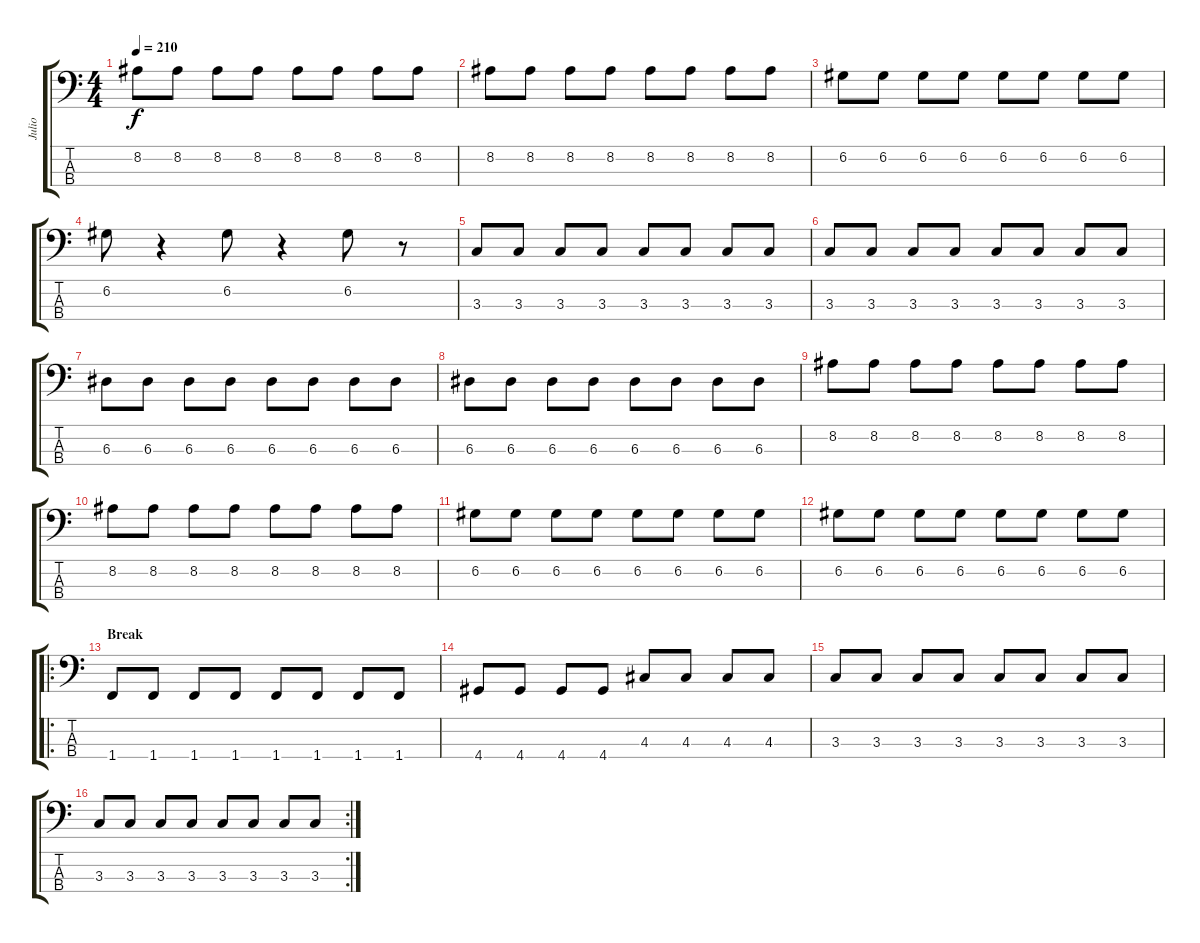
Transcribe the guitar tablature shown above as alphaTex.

\track ("Julio" "Julio") {instrument electricbassfinger}
\staff {score tabs}
\tuning (G2 D2 A1 E1) {hide}
\ts (4 4)
\tempo 210
\clef f4
\ks c
8.2.8{dy f} 8.2.8 8.2.8 8.2.8 8.2.8 8.2.8 8.2.8 8.2.8 |
8.2.8 8.2.8 8.2.8 8.2.8 8.2.8 8.2.8 8.2.8 8.2.8 |
6.2.8 6.2.8 6.2.8 6.2.8 6.2.8 6.2.8 6.2.8 6.2.8 |
6.2.8 r.4 6.2.8 r.4 6.2.8 r.8 |
3.3.8 3.3.8 3.3.8 3.3.8 3.3.8 3.3.8 3.3.8 3.3.8 |
3.3.8 3.3.8 3.3.8 3.3.8 3.3.8 3.3.8 3.3.8 3.3.8 |
6.3.8 6.3.8 6.3.8 6.3.8 6.3.8 6.3.8 6.3.8 6.3.8 |
6.3.8 6.3.8 6.3.8 6.3.8 6.3.8 6.3.8 6.3.8 6.3.8 |
8.2.8 8.2.8 8.2.8 8.2.8 8.2.8 8.2.8 8.2.8 8.2.8 |
8.2.8 8.2.8 8.2.8 8.2.8 8.2.8 8.2.8 8.2.8 8.2.8 |
6.2.8 6.2.8 6.2.8 6.2.8 6.2.8 6.2.8 6.2.8 6.2.8 |
6.2.8 6.2.8 6.2.8 6.2.8 6.2.8 6.2.8 6.2.8 6.2.8 |
\ro
\section ("" "Break")
1.4.8 1.4.8 1.4.8 1.4.8 1.4.8 1.4.8 1.4.8 1.4.8 |
4.4.8 4.4.8 4.4.8 4.4.8 4.3.8 4.3.8 4.3.8 4.3.8 |
3.3.8 3.3.8 3.3.8 3.3.8 3.3.8 3.3.8 3.3.8 3.3.8 |
\rc 2
3.3.8 3.3.8 3.3.8 3.3.8 3.3.8 3.3.8 3.3.8 3.3.8
